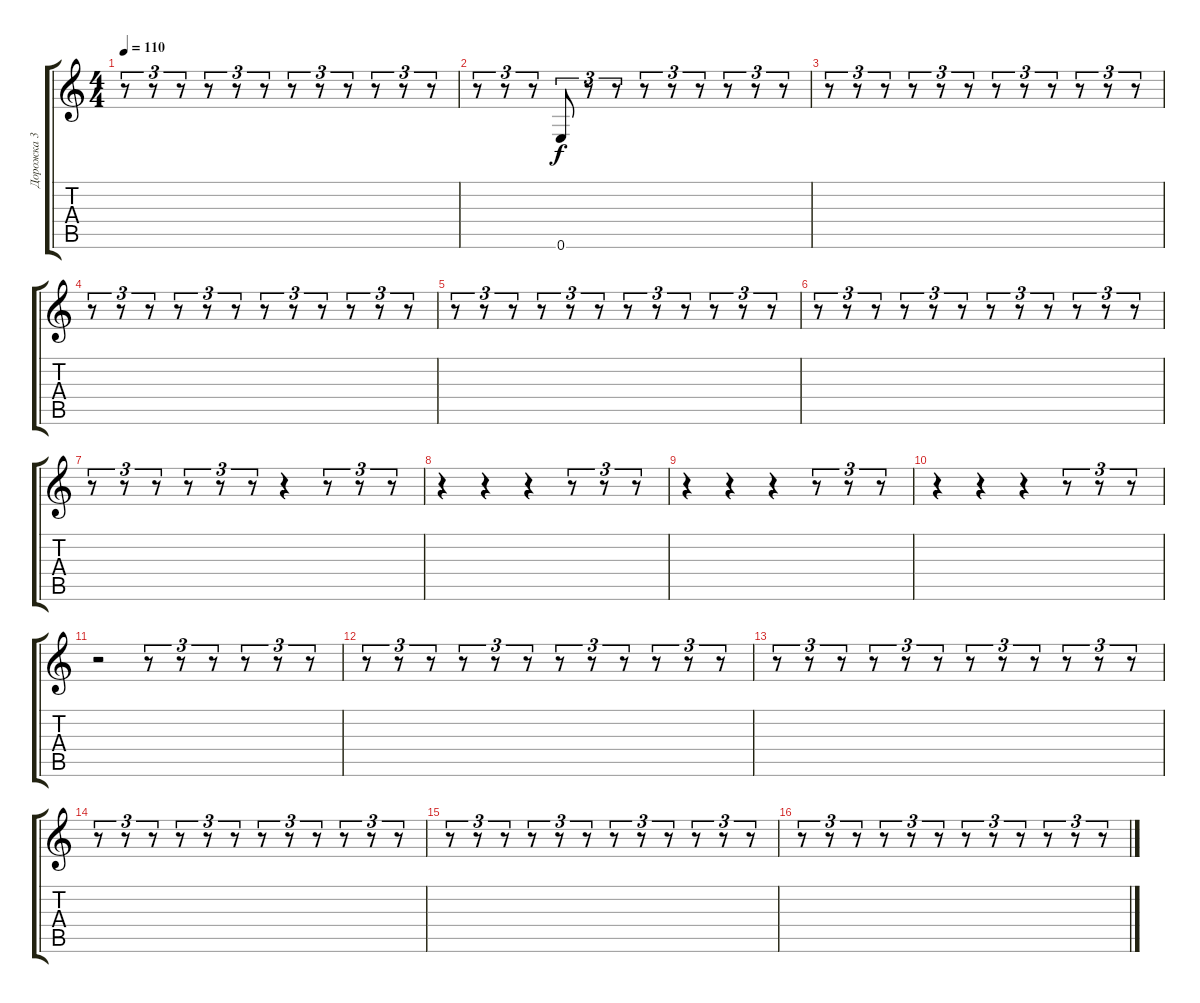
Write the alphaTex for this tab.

\track ("Дорожка 3" "Дорожка 3") {instrument electricbassfinger}
\staff {score tabs}
\tuning (E4 B3 G3 D3 A2 E2) {hide}
\ts (4 4)
\tempo 110
\clef g2
\ks c
r.8{tu (3 2) dy f} r.8{tu (3 2)} r.8{tu (3 2)} r.8{tu (3 2)} r.8{tu (3 2)} r.8{tu (3 2)} r.8{tu (3 2)} r.8{tu (3 2)} r.8{tu (3 2)} r.8{tu (3 2)} r.8{tu (3 2)} r.8{tu (3 2)} |
r.8{tu (3 2)} r.8{tu (3 2)} r.8{tu (3 2)} 0.6.8{tu (3 2)} r.8{tu (3 2)} r.8{tu (3 2)} r.8{tu (3 2)} r.8{tu (3 2)} r.8{tu (3 2)} r.8{tu (3 2)} r.8{tu (3 2)} r.8{tu (3 2)} |
r.8{tu (3 2)} r.8{tu (3 2)} r.8{tu (3 2)} r.8{tu (3 2)} r.8{tu (3 2)} r.8{tu (3 2)} r.8{tu (3 2)} r.8{tu (3 2)} r.8{tu (3 2)} r.8{tu (3 2)} r.8{tu (3 2)} r.8{tu (3 2)} |
r.8{tu (3 2)} r.8{tu (3 2)} r.8{tu (3 2)} r.8{tu (3 2)} r.8{tu (3 2)} r.8{tu (3 2)} r.8{tu (3 2)} r.8{tu (3 2)} r.8{tu (3 2)} r.8{tu (3 2)} r.8{tu (3 2)} r.8{tu (3 2)} |
r.8{tu (3 2)} r.8{tu (3 2)} r.8{tu (3 2)} r.8{tu (3 2)} r.8{tu (3 2)} r.8{tu (3 2)} r.8{tu (3 2)} r.8{tu (3 2)} r.8{tu (3 2)} r.8{tu (3 2)} r.8{tu (3 2)} r.8{tu (3 2)} |
r.8{tu (3 2)} r.8{tu (3 2)} r.8{tu (3 2)} r.8{tu (3 2)} r.8{tu (3 2)} r.8{tu (3 2)} r.8{tu (3 2)} r.8{tu (3 2)} r.8{tu (3 2)} r.8{tu (3 2)} r.8{tu (3 2)} r.8{tu (3 2)} |
r.8{tu (3 2)} r.8{tu (3 2)} r.8{tu (3 2)} r.8{tu (3 2)} r.8{tu (3 2)} r.8{tu (3 2)} r.4 r.8{tu (3 2)} r.8{tu (3 2)} r.8{tu (3 2)} |
r.4 r.4 r.4 r.8{tu (3 2)} r.8{tu (3 2)} r.8{tu (3 2)} |
r.4 r.4 r.4 r.8{tu (3 2)} r.8{tu (3 2)} r.8{tu (3 2)} |
r.4 r.4 r.4 r.8{tu (3 2)} r.8{tu (3 2)} r.8{tu (3 2)} |
r.2 r.8{tu (3 2)} r.8{tu (3 2)} r.8{tu (3 2)} r.8{tu (3 2)} r.8{tu (3 2)} r.8{tu (3 2)} |
r.8{tu (3 2)} r.8{tu (3 2)} r.8{tu (3 2)} r.8{tu (3 2)} r.8{tu (3 2)} r.8{tu (3 2)} r.8{tu (3 2)} r.8{tu (3 2)} r.8{tu (3 2)} r.8{tu (3 2)} r.8{tu (3 2)} r.8{tu (3 2)} |
r.8{tu (3 2)} r.8{tu (3 2)} r.8{tu (3 2)} r.8{tu (3 2)} r.8{tu (3 2)} r.8{tu (3 2)} r.8{tu (3 2)} r.8{tu (3 2)} r.8{tu (3 2)} r.8{tu (3 2)} r.8{tu (3 2)} r.8{tu (3 2)} |
r.8{tu (3 2)} r.8{tu (3 2)} r.8{tu (3 2)} r.8{tu (3 2)} r.8{tu (3 2)} r.8{tu (3 2)} r.8{tu (3 2)} r.8{tu (3 2)} r.8{tu (3 2)} r.8{tu (3 2)} r.8{tu (3 2)} r.8{tu (3 2)} |
r.8{tu (3 2)} r.8{tu (3 2)} r.8{tu (3 2)} r.8{tu (3 2)} r.8{tu (3 2)} r.8{tu (3 2)} r.8{tu (3 2)} r.8{tu (3 2)} r.8{tu (3 2)} r.8{tu (3 2)} r.8{tu (3 2)} r.8{tu (3 2)} |
r.8{tu (3 2)} r.8{tu (3 2)} r.8{tu (3 2)} r.8{tu (3 2)} r.8{tu (3 2)} r.8{tu (3 2)} r.8{tu (3 2)} r.8{tu (3 2)} r.8{tu (3 2)} r.8{tu (3 2)} r.8{tu (3 2)} r.8{tu (3 2)}
